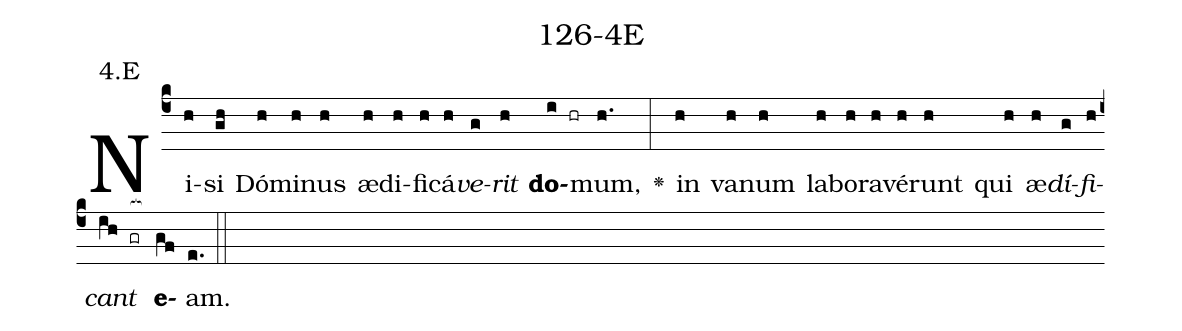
name: 126-4E;
annotation: 4.E;
%%
(c4)Ni(h)si(gh) Dó(h)mi(h)nus(h) æ(h)di(h)fi(h)cá(h)<i>ve</i>(g)<i>rit</i>(h) <b>do</b>(i hr)mum,(h.) <v>\greheightstar</v>(:) in(h) va(h)num(h) la(h)bo(h)ra(h)vé(h)runt(h) qui(h) æ(h)<i>dí</i>(g)<i>fi</i>(h)<i>cant</i>(ih gr[ocb:1{]) <b>e</b>(gf[ocb:0}])am.(e.) (::)


%E(h) u(g) o(h) u(ih) a(gf) e.(e.) (::)
